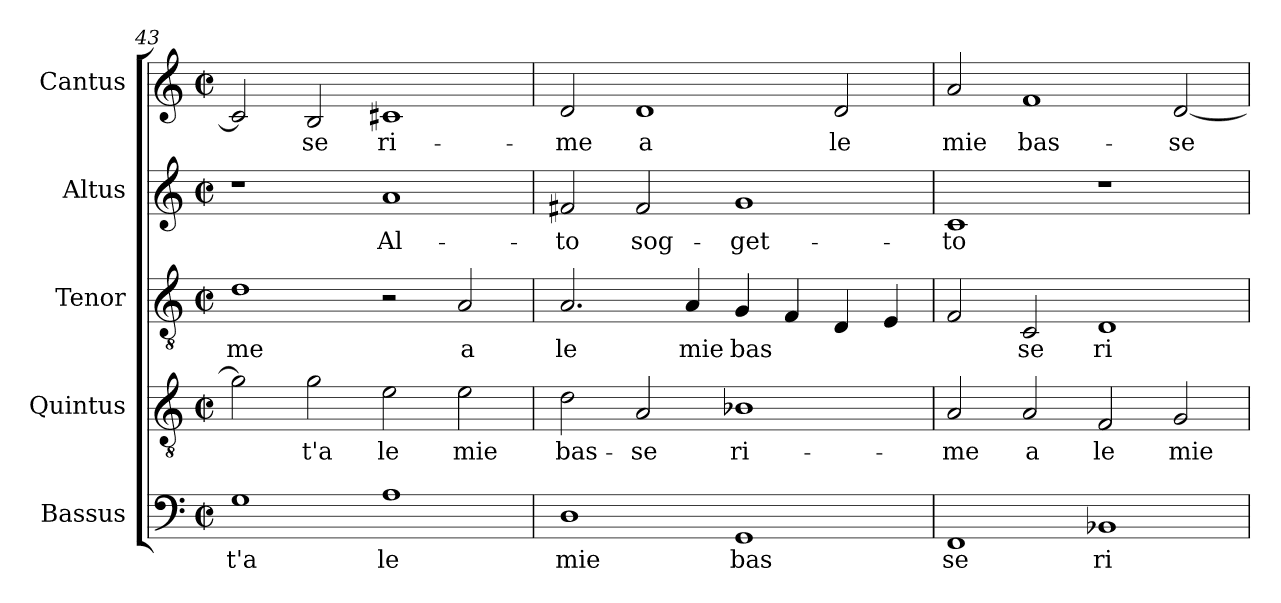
**kern	**text	**kern	**text	**kern	**text	**kern	**text	**kern	**text
*part5	*part5	*part4	*part4	*part3	*part3	*part2	*part2	*part1	*part1
*staff5	*staff5	*staff4	*staff4	*staff3	*staff3	*staff2	*staff2	*staff1	*staff1
*I"Bassus	*	*I"Quintus	*	*I"Tenor	*	*I"Altus	*	*I"Cantus	*
!!LO:LB:g=z
*clefF4	*	*clefGv2	*	*clefGv2	*	*clefG2	*	*clefG2	*
*k[]	*	*k[]	*	*k[]	*	*k[]	*	*k[]	*
*C:	*	*C:	*	*C:	*	*C:	*	*C:	*
*M2/2	*	*M2/2	*	*M2/2	*	*M2/2	*	*M2/2	*
*met(c|)	*	*met(c|)	*	*met(c|)	*	*met(c|)	*	*met(c|)	*
=43	=43	=43	=43	=43	=43	=43	=43	=43	=43
!	!LO:LY:b:cj	!	!LO:LY:b:cj	!	!LO:LY:b:cj	!	!	!	!LO:LY:b:cj
1G	t'a	2g\]	.	1d	me	1r	.	2c/]	.
!	!	!	!LO:LY:b:cj	!	!	!	!	!	!LO:LY:b:cj
.	.	2g\	t'a	.	.	.	.	2B/	se
!	!LO:LY:b:cj	!	!LO:LY:b:cj	!	!	!	!LO:LY:b	!	!LO:LY:b:cj
1A	le	2e\	le	2r	.	1a	Al-	1c#X	ri-
!	!	!	!LO:LY:b:cj	!	!LO:LY:b:cj	!	!	!	!
.	.	2e\	mie	2A/	a	.	.	.	.
=44	=44	=44	=44	=44	=44	=44	=44	=44	=44
!	!LO:LY:b:cj	!	!LO:LY:b:cj	!	!LO:LY:b:cj	!	!LO:LY:b	!	!LO:LY:b:cj
1D	mie	2d\	bas-	2.A/	le	2f#X/	-to	2d/	-me
!	!	!	!LO:LY:b:cj	!	!	!	!LO:LY:b	!	!LO:LY:b:cj
.	.	2A/	-se	.	.	2f#/	sog-	1d	a
!	!	!	!	!	!LO:LY:b:cj	!	!	!	!
.	.	.	.	4A/	mie	.	.	.	.
!	!LO:LY:b:cj	!	!LO:LY:b:cj	!	!LO:LY:b:cj	!	!LO:LY:b	!	!
1GG	bas	1B-X	ri-	4G/	bas-	1g	-get-	.	.
!	!	!	!	!	!LO:LY:b:cj	!	!	!	!
.	.	.	.	4F/	--	.	.	.	.
!	!	!	!	!	!LO:LY:b:cj	!	!	!	!LO:LY:b:cj
.	.	.	.	4D/	--	.	.	2d/	le
!	!	!	!	!	!LO:LY:b:cj	!	!	!	!
.	.	.	.	4E/	--	.	.	.	.
=45	=45	=45	=45	=45	=45	=45	=45	=45	=45
!	!LO:LY:b:cj	!	!LO:LY:b:cj	!	!LO:LY:b:cj	!	!LO:LY:b	!	!LO:LY:b:cj
1FF	se	2A/	-me	2F/	--	1c	-to	2a/	mie
!	!	!	!LO:LY:b:cj	!	!LO:LY:b:cj	!	!	!	!LO:LY:b:cj
.	.	2A/	a	2C/	-se	.	.	1f	bas-
!	!LO:LY:b:cj	!	!LO:LY:b:cj	!	!LO:LY:b:cj	!	!	!	!
1BB-X	ri	2F/	le	1D	ri-	1r	.	.	.
!	!	!	!LO:LY:b:cj	!	!	!	!	!	!LO:LY:b:cj
.	.	2G/	mie	.	.	.	.	[<2d/	-se
=	=	=	=	=	=	=	=	=	=
*-	*-	*-	*-	*-	*-	*-	*-	*-	*-
